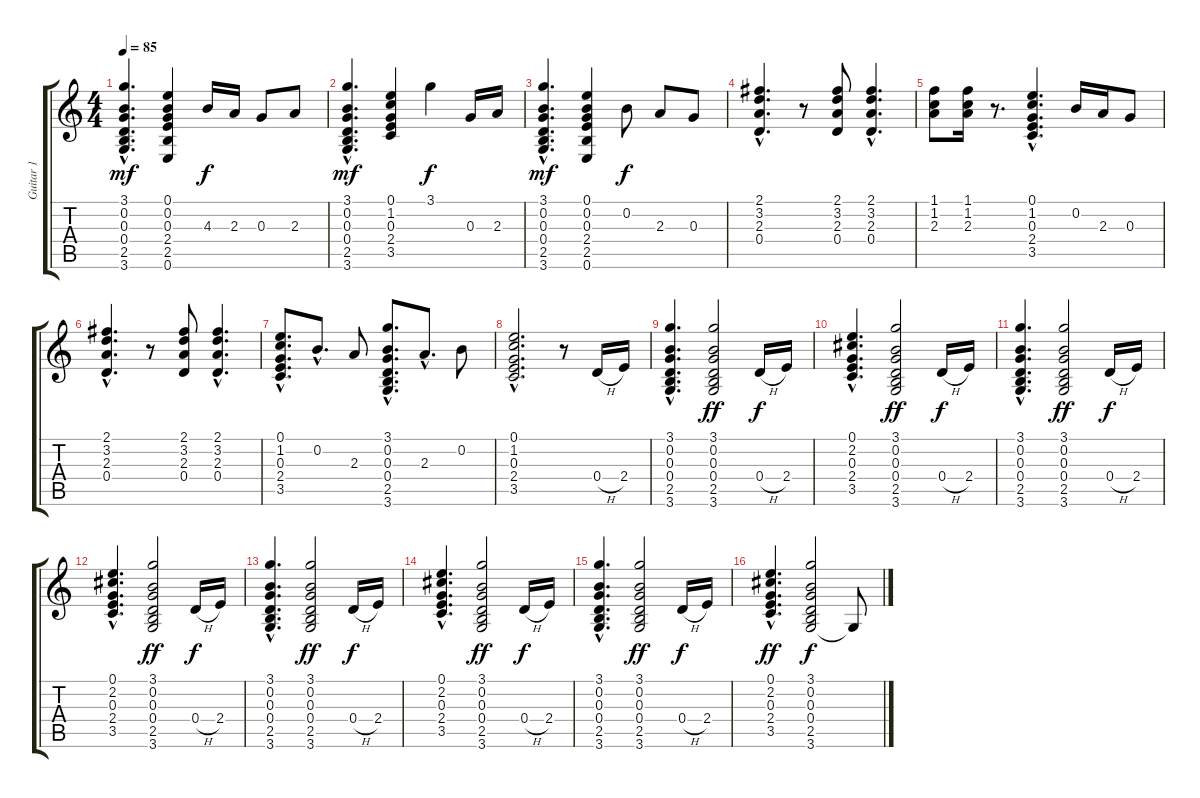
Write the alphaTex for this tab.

\track ("Guitar 1" "Guitar 1") {instrument electricguitarclean}
\staff {score tabs}
\tuning (E4 B3 G3 D3 A2 E2) {hide}
\ts (4 4)
\tempo 85
\clef g2
\ks c
(3.1{hac} 0.2{hac} 0.3{hac} 0.4{hac} 2.5{hac} 3.6{hac}).4{d dy mf} (0.1 0.2 0.3 2.4 2.5 0.6).4 4.3.16{dy f} 2.3.16 0.3.8 2.3.8 |
(3.1{hac} 0.2{hac} 0.3{hac} 0.4{hac} 2.5{hac} 3.6{hac}).4{d dy mf} (0.1 1.2 0.3 2.4 3.5).4 3.1.4{dy f} 0.3.16 2.3.16 |
(3.1{hac} 0.2{hac} 0.3{hac} 0.4{hac} 2.5{hac} 3.6{hac}).4{d dy mf} (0.1 0.2 0.3 2.4 2.5 0.6).4 0.2.8{dy f} 2.3.8 0.3.8 |
(2.1{hac} 3.2{hac} 2.3{hac} 0.4{hac}).4{d} r.8 (2.1 3.2 2.3 0.4).8 (2.1{hac} 3.2{hac} 2.3{hac} 0.4{hac}).4{d} |
(1.1 1.2 2.3).8 (1.1 1.2 2.3).16 r.8{d} (0.1{hac} 1.2{hac} 0.3{hac} 2.4{hac} 3.5{hac}).4{d} 0.2.16 2.3.16 0.3.8 |
(2.1{hac} 3.2{hac} 2.3{hac} 0.4{hac}).4{d} r.8 (2.1 3.2 2.3 0.4).8 (2.1{hac} 3.2{hac} 2.3{hac} 0.4{hac}).4{d} |
(0.1{hac} 1.2{hac} 0.3{hac} 2.4{hac} 3.5{hac}).8{d} 0.2{hac}.8{d} 2.3.8 (3.1{hac} 0.2{hac} 0.3{hac} 0.4{hac} 2.5{hac} 3.6{hac}).8{d} 2.3{hac}.8{d} 0.2.8 |
(0.1{hac} 1.2{hac} 0.3{hac} 2.4{hac} 3.5{hac}).2{d} r.8 0.4{h}.16 2.4.16 |
(3.1{hac} 0.2{hac} 0.3{hac} 0.4{hac} 2.5{hac} 3.6{hac}).4{d} (3.1 0.2 0.3 0.4 2.5 3.6).2{dy ff} 0.4{h}.16{dy f} 2.4.16 |
(0.1{hac} 2.2{hac} 0.3{hac} 2.4{hac} 3.5{hac}).4{d} (3.1 0.2 0.3 0.4 2.5 3.6).2{dy ff} 0.4{h}.16{dy f} 2.4.16 |
(3.1{hac} 0.2{hac} 0.3{hac} 0.4{hac} 2.5{hac} 3.6{hac}).4{d} (3.1 0.2 0.3 0.4 2.5 3.6).2{dy ff} 0.4{h}.16{dy f} 2.4.16 |
(0.1{hac} 2.2{hac} 0.3{hac} 2.4{hac} 3.5{hac}).4{d} (3.1 0.2 0.3 0.4 2.5 3.6).2{dy ff} 0.4{h}.16{dy f} 2.4.16 |
(3.1{hac} 0.2{hac} 0.3{hac} 0.4{hac} 2.5{hac} 3.6{hac}).4{d} (3.1 0.2 0.3 0.4 2.5 3.6).2{dy ff} 0.4{h}.16{dy f} 2.4.16 |
(0.1{hac} 2.2{hac} 0.3{hac} 2.4{hac} 3.5{hac}).4{d} (3.1 0.2 0.3 0.4 2.5 3.6).2{dy ff} 0.4{h}.16{dy f} 2.4.16 |
(3.1{hac} 0.2{hac} 0.3{hac} 0.4{hac} 2.5{hac} 3.6{hac}).4{d} (3.1 0.2 0.3 0.4 2.5 3.6).2{dy ff} 0.4{h}.16{dy f} 2.4.16 |
(0.1{hac} 2.2{hac} 0.3{hac} 2.4{hac} 3.5{hac}).4{d dy ff} (3.1 0.2 0.3 0.4 2.5 3.6).2{dy f} 3.6{t}.8
